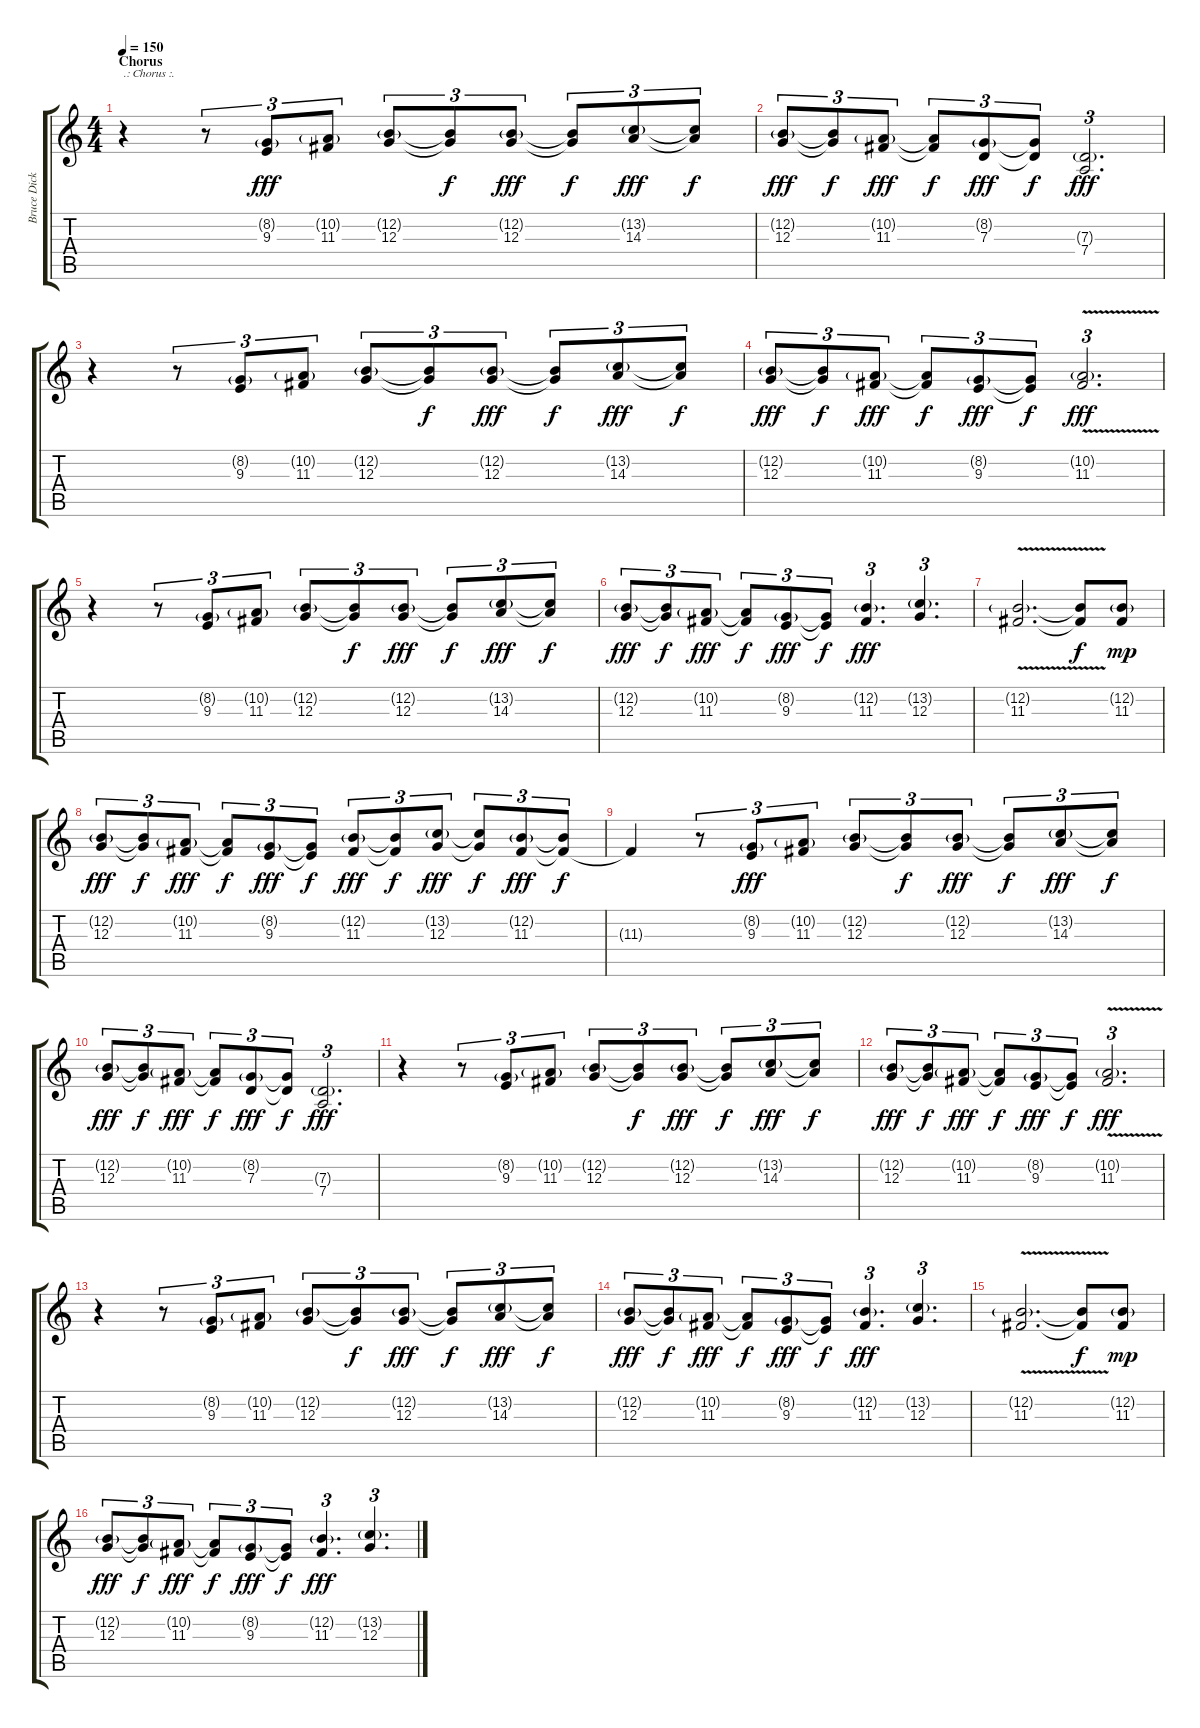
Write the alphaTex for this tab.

\track ("Bruce Dickinson" "Bruce Dick") {instrument synthvoice}
\staff {score tabs}
\tuning (E4 B3 G3 D3 A2 E2) {hide}
\ts (4 4)
\section ("" "Chorus")
\tempo 150
\clef g2
\ks c
r.4{txt ".: Chorus :." dy mp} r.8{tu (3 2)} (8.2{g} 9.3).8{tu (3 2) dy fff} (10.2{g} 11.3).8{tu (3 2)} (12.2{g} 12.3).8{tu (3 2)} (12.2{t} 12.3{t}).8{tu (3 2) dy f} (12.2{g} 12.3).8{tu (3 2) dy fff} (12.2{t} 12.3{t}).8{tu (3 2) dy f} (13.2{g} 14.3).8{tu (3 2) dy fff} (13.2{t} 14.3{t}).8{tu (3 2) dy f} |
(12.2{g} 12.3).8{tu (3 2) dy fff} (12.2{t} 12.3{t}).8{tu (3 2) dy f} (10.2{g} 11.3).8{tu (3 2) dy fff} (10.2{t} 11.3{t}).8{tu (3 2) dy f} (8.2{g} 7.3).8{tu (3 2) dy fff} (8.2{t} 7.3{t}).8{tu (3 2) dy f} (7.3{g} 7.4).2{d tu (3 2) dy fff} |
r.4 r.8{tu (3 2)} (8.2{g} 9.3).8{tu (3 2)} (10.2{g} 11.3).8{tu (3 2)} (12.2{g} 12.3).8{tu (3 2)} (12.2{t} 12.3{t}).8{tu (3 2) dy f} (12.2{g} 12.3).8{tu (3 2) dy fff} (12.2{t} 12.3{t}).8{tu (3 2) dy f} (13.2{g} 14.3).8{tu (3 2) dy fff} (13.2{t} 14.3{t}).8{tu (3 2) dy f} |
(12.2{g} 12.3).8{tu (3 2) dy fff} (12.2{t} 12.3{t}).8{tu (3 2) dy f} (10.2{g} 11.3).8{tu (3 2) dy fff} (10.2{t} 11.3{t}).8{tu (3 2) dy f} (8.2{g} 9.3).8{tu (3 2) dy fff} (8.2{t} 9.3{t}).8{tu (3 2) dy f} (10.2{v g} 11.3{v}).2{d tu (3 2) dy fff} |
r.4 r.8{tu (3 2)} (8.2{g} 9.3).8{tu (3 2)} (10.2{g} 11.3).8{tu (3 2)} (12.2{g} 12.3).8{tu (3 2)} (12.2{t} 12.3{t}).8{tu (3 2) dy f} (12.2{g} 12.3).8{tu (3 2) dy fff} (12.2{t} 12.3{t}).8{tu (3 2) dy f} (13.2{g} 14.3).8{tu (3 2) dy fff} (13.2{t} 14.3{t}).8{tu (3 2) dy f} |
(12.2{g} 12.3).8{tu (3 2) dy fff} (12.2{t} 12.3{t}).8{tu (3 2) dy f} (10.2{g} 11.3).8{tu (3 2) dy fff} (10.2{t} 11.3{t}).8{tu (3 2) dy f} (8.2{g} 9.3).8{tu (3 2) dy fff} (8.2{t} 9.3{t}).8{tu (3 2) dy f} (12.2{g} 11.3).4{d tu (3 2) dy fff} (13.2{g} 12.3).4{d tu (3 2)} |
(12.2{v g} 11.3{v}).2{d} (12.2{t} 11.3{t}).8{dy f} (12.2{g} 11.3).8{dy mp} |
(12.2{g} 12.3).8{tu (3 2) dy fff} (12.2{t} 12.3{t}).8{tu (3 2) dy f} (10.2{g} 11.3).8{tu (3 2) dy fff} (10.2{t} 11.3{t}).8{tu (3 2) dy f} (8.2{g} 9.3).8{tu (3 2) dy fff} (8.2{t} 9.3{t}).8{tu (3 2) dy f} (12.2{g} 11.3).8{tu (3 2) dy fff} (12.2{t} 11.3{t}).8{tu (3 2) dy f} (13.2{g} 12.3).8{tu (3 2) dy fff} (13.2{t} 12.3{t}).8{tu (3 2) dy f} (12.2{g} 11.3).8{tu (3 2) dy fff} (12.2{t} 11.3{t}).8{tu (3 2) dy f} |
11.3{t}.4 r.8{tu (3 2)} (8.2{g} 9.3).8{tu (3 2) dy fff} (10.2{g} 11.3).8{tu (3 2)} (12.2{g} 12.3).8{tu (3 2)} (12.2{t} 12.3{t}).8{tu (3 2) dy f} (12.2{g} 12.3).8{tu (3 2) dy fff} (12.2{t} 12.3{t}).8{tu (3 2) dy f} (13.2{g} 14.3).8{tu (3 2) dy fff} (13.2{t} 14.3{t}).8{tu (3 2) dy f} |
(12.2{g} 12.3).8{tu (3 2) dy fff} (12.2{t} 12.3{t}).8{tu (3 2) dy f} (10.2{g} 11.3).8{tu (3 2) dy fff} (10.2{t} 11.3{t}).8{tu (3 2) dy f} (8.2{g} 7.3).8{tu (3 2) dy fff} (8.2{t} 7.3{t}).8{tu (3 2) dy f} (7.3{g} 7.4).2{d tu (3 2) dy fff} |
r.4 r.8{tu (3 2)} (8.2{g} 9.3).8{tu (3 2)} (10.2{g} 11.3).8{tu (3 2)} (12.2{g} 12.3).8{tu (3 2)} (12.2{t} 12.3{t}).8{tu (3 2) dy f} (12.2{g} 12.3).8{tu (3 2) dy fff} (12.2{t} 12.3{t}).8{tu (3 2) dy f} (13.2{g} 14.3).8{tu (3 2) dy fff} (13.2{t} 14.3{t}).8{tu (3 2) dy f} |
(12.2{g} 12.3).8{tu (3 2) dy fff} (12.2{t} 12.3{t}).8{tu (3 2) dy f} (10.2{g} 11.3).8{tu (3 2) dy fff} (10.2{t} 11.3{t}).8{tu (3 2) dy f} (8.2{g} 9.3).8{tu (3 2) dy fff} (8.2{t} 9.3{t}).8{tu (3 2) dy f} (10.2{v g} 11.3{v}).2{d tu (3 2) dy fff} |
r.4 r.8{tu (3 2)} (8.2{g} 9.3).8{tu (3 2)} (10.2{g} 11.3).8{tu (3 2)} (12.2{g} 12.3).8{tu (3 2)} (12.2{t} 12.3{t}).8{tu (3 2) dy f} (12.2{g} 12.3).8{tu (3 2) dy fff} (12.2{t} 12.3{t}).8{tu (3 2) dy f} (13.2{g} 14.3).8{tu (3 2) dy fff} (13.2{t} 14.3{t}).8{tu (3 2) dy f} |
(12.2{g} 12.3).8{tu (3 2) dy fff} (12.2{t} 12.3{t}).8{tu (3 2) dy f} (10.2{g} 11.3).8{tu (3 2) dy fff} (10.2{t} 11.3{t}).8{tu (3 2) dy f} (8.2{g} 9.3).8{tu (3 2) dy fff} (8.2{t} 9.3{t}).8{tu (3 2) dy f} (12.2{g} 11.3).4{d tu (3 2) dy fff} (13.2{g} 12.3).4{d tu (3 2)} |
(12.2{v g} 11.3{v}).2{d} (12.2{t} 11.3{t}).8{dy f} (12.2{g} 11.3).8{dy mp} |
(12.2{g} 12.3).8{tu (3 2) dy fff} (12.2{t} 12.3{t}).8{tu (3 2) dy f} (10.2{g} 11.3).8{tu (3 2) dy fff} (10.2{t} 11.3{t}).8{tu (3 2) dy f} (8.2{g} 9.3).8{tu (3 2) dy fff} (8.2{t} 9.3{t}).8{tu (3 2) dy f} (12.2{g} 11.3).4{d tu (3 2) dy fff} (13.2{g} 12.3).4{d tu (3 2)}
